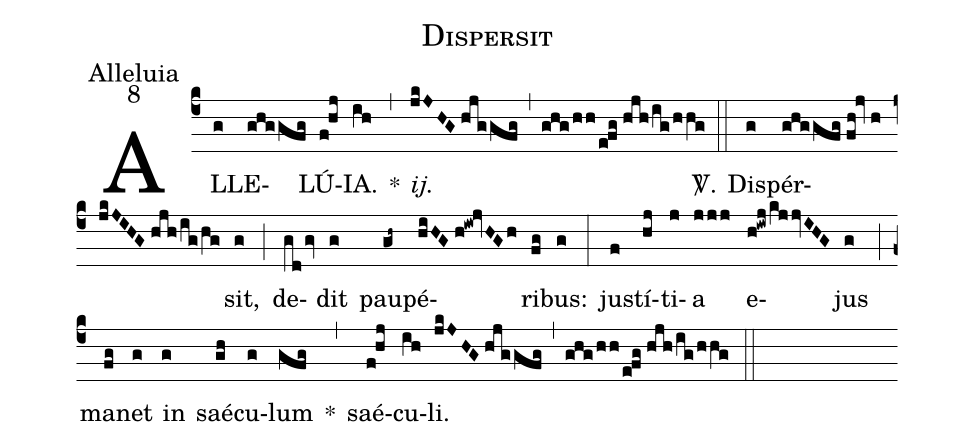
name:Dispersit;
office-part:Alleluia;
mode:8;
%%
(c4) AL(g)LE(ghggfg)LÚ(f!hj)IA.(ih) *(,) <i>ij.</i>(jkJHG//hjggfg) (,) (ghg/hh/e!fg//hjh/ig/hhg) <sp>V/</sp>.(::) Dis(g)pér(ghggfg//fh!jv//h/jkJIHG//hjh/ig/hg)sit,(g) (;) de(gdgv)dit(g) pau(gh~)pé(hiHG//h!iw!jvHGh)ri(fg)bus:(g) (:) ju(f)stí(hj)ti(j)a(jjj) e(h!iwj/kjjvIHG)jus(g) (;) ma(fg)net(g) in(g) saé(gh)cu(g)lum(gfg) *(,) saé(f!hj)cu(ih)li.(jkJHG//hjggfg) (,) (ghg/hh/e!fg//hjh/ig/hhg) (::)
